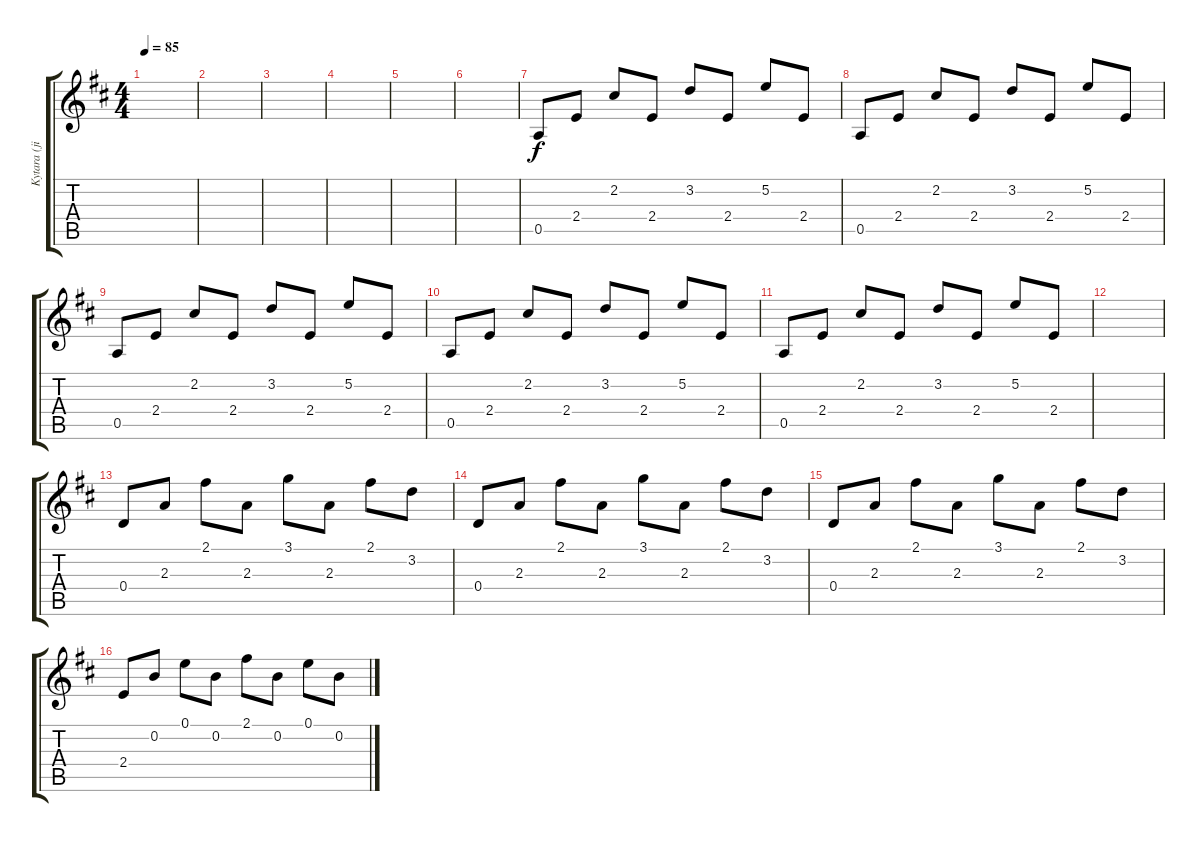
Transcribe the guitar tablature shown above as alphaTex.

\track ("Kytara (jinı zpùsob hry)" "Kytara (ji") {instrument acousticguitarsteel}
\staff {score tabs}
\tuning (E4 B3 G3 D3 A2 E2) {hide}
\ts (4 4)
\tempo 85
\clef g2
\ks d
|
|
|
|
|
|
0.5.8 2.4.8 2.2.8 2.4.8 3.2.8 2.4.8 5.2.8 2.4.8 |
0.5.8 2.4.8 2.2.8 2.4.8 3.2.8 2.4.8 5.2.8 2.4.8 |
0.5.8 2.4.8 2.2.8 2.4.8 3.2.8 2.4.8 5.2.8 2.4.8 |
0.5.8 2.4.8 2.2.8 2.4.8 3.2.8 2.4.8 5.2.8 2.4.8 |
0.5.8 2.4.8 2.2.8 2.4.8 3.2.8 2.4.8 5.2.8 2.4.8 |
|
0.4.8 2.3.8 2.1.8 2.3.8 3.1.8 2.3.8 2.1.8 3.2.8 |
0.4.8 2.3.8 2.1.8 2.3.8 3.1.8 2.3.8 2.1.8 3.2.8 |
0.4.8 2.3.8 2.1.8 2.3.8 3.1.8 2.3.8 2.1.8 3.2.8 |
2.4.8 0.2.8 0.1.8 0.2.8 2.1.8 0.2.8 0.1.8 0.2.8
